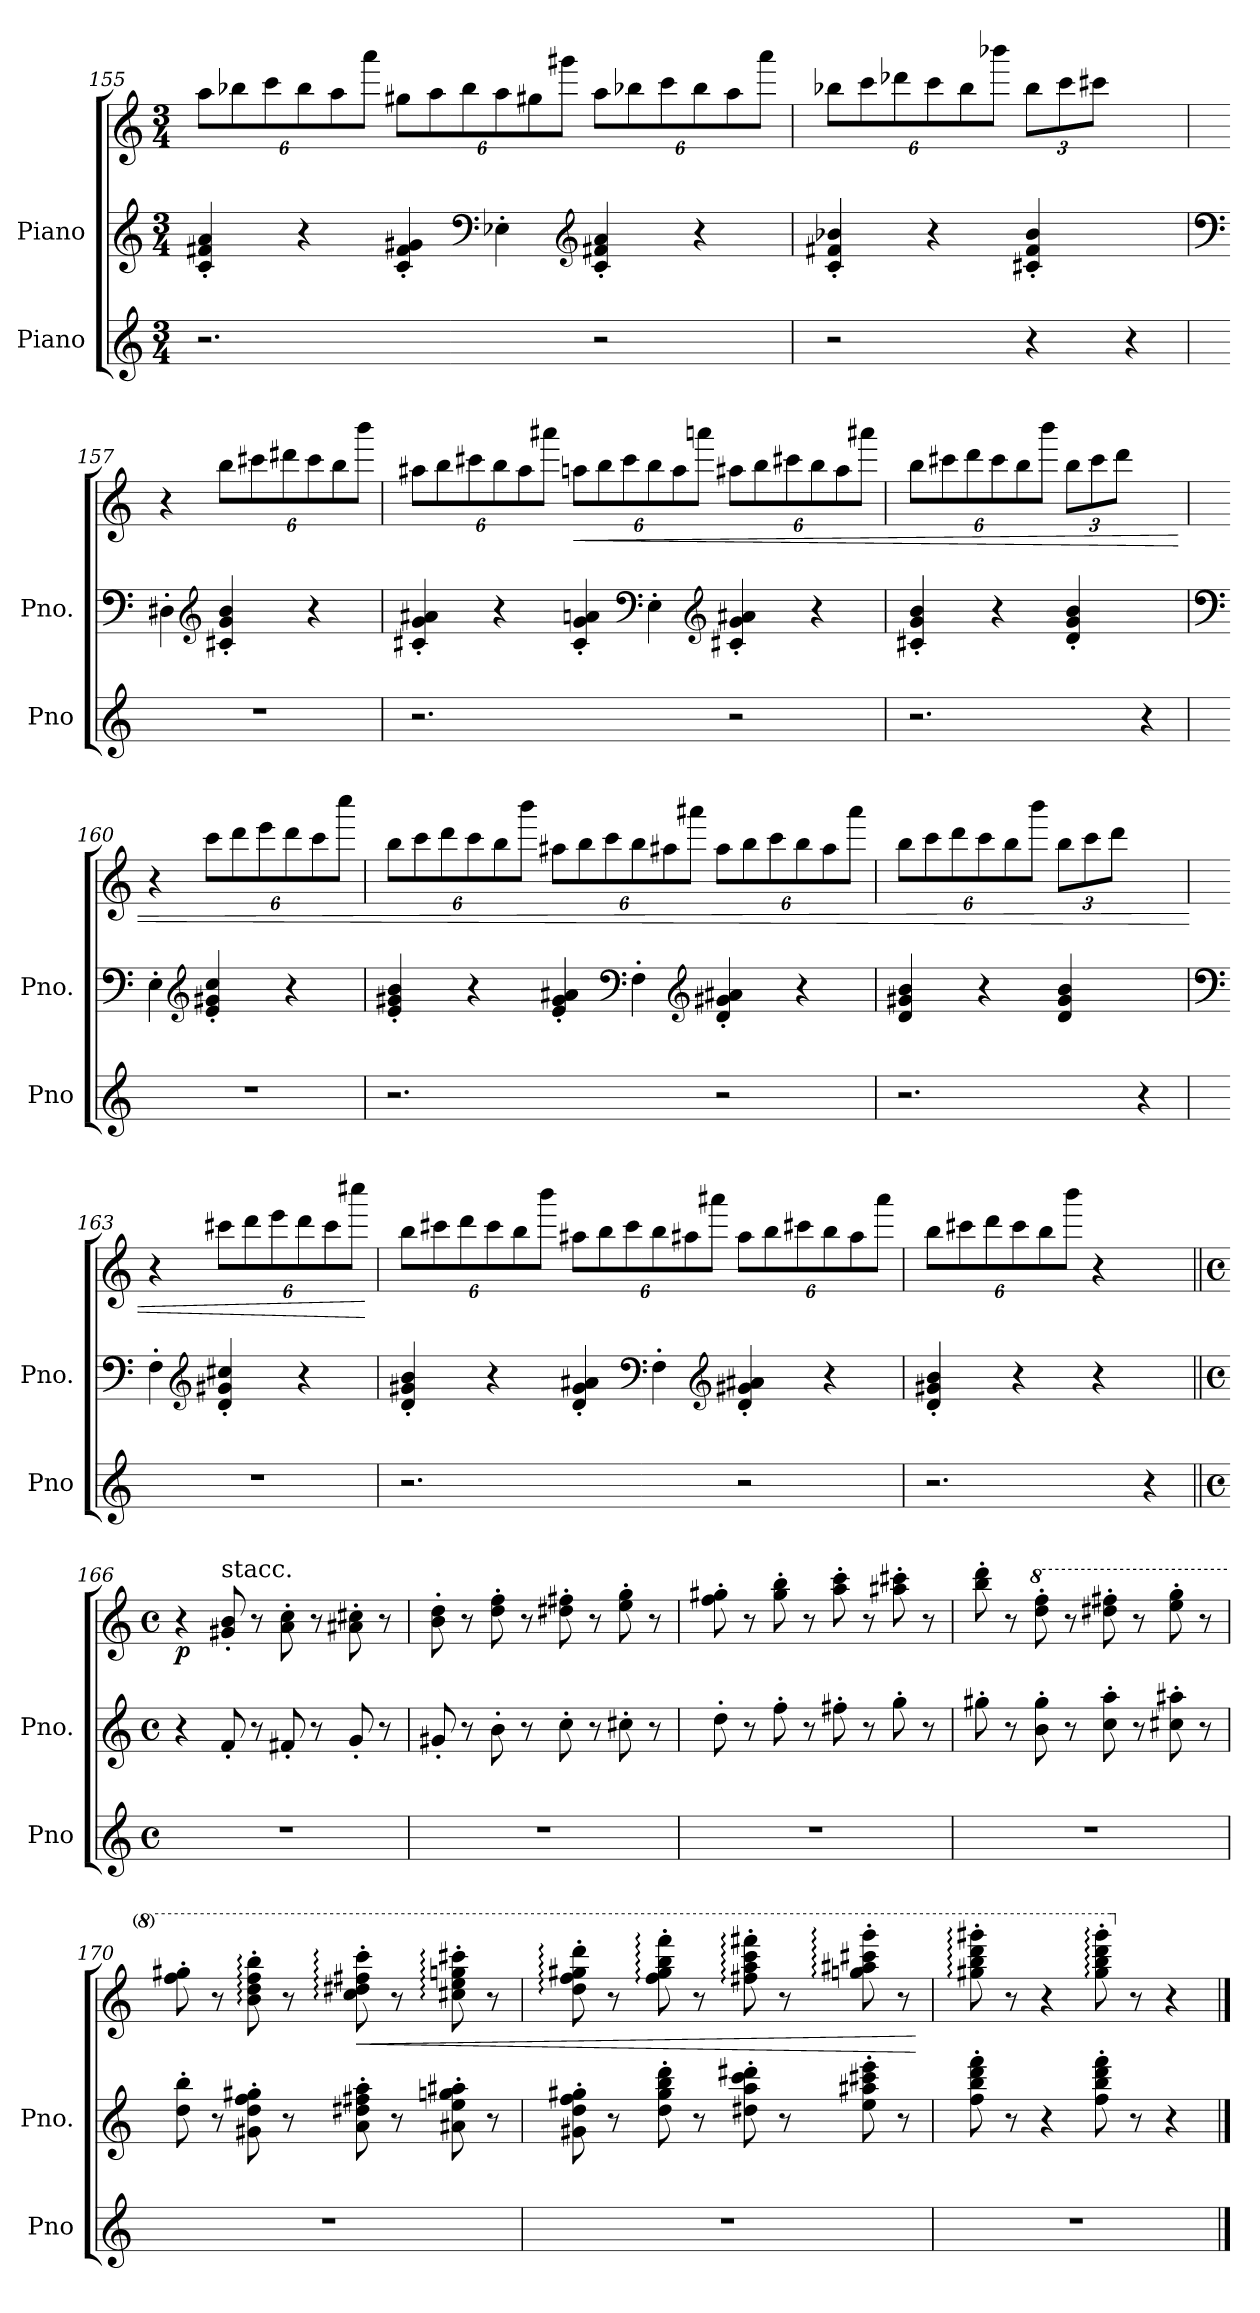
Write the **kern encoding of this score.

**kern	**kern	**kern	**dynam
*part2	*part1	*part1	*part1
*staff3	*staff2	*staff1	*staff1/2
*I"Piano	*I"Piano	*	*
*I'Pno	*I'Pno.	*	*
*clefG2	*clefG2	*clefG2	*
*k[]	*k[]	*k[]	*
*M3/4	*M3/4	*M3/4	*
*	*	*Xbrackettup	*
=155	=155	=155	=155
2.r	4c/' 4f#X/' 4a/'	12aa\L	.
.	.	12bb-X\	.
.	.	12ccc\	.
.	4r	12bb-\	.
.	.	12aa\	.
.	.	12aaa\J	.
.	4c/' 4f#/' 4g#X/'	12gg#X\L	.
.	.	12aa\	.
.	.	12bb-\	.
*	*clefF4	*	*
4ryy	4E-X'\	12aa\	.
.	.	12gg#X\	.
.	.	12ggg#X\J	.
*	*clefG2	*	*
2r	4c/' 4f#X/' 4a/'	12aa\L	.
.	.	12bb-X\	.
.	.	12ccc\	.
.	4r	12bb-\	.
.	.	12aa\	.
.	.	12aaa\J	.
=156	=156	=156	=156
2r	4c/' 4f#X/' 4b-X/'	12bb-X\L	.
.	.	12ccc\	.
.	.	12ddd-X\	.
.	4r	12ccc\	.
.	.	12bb-\	.
.	.	12bbb-X\J	.
4r	4c#X/' 4f#/' 4b-/'	12bb-\L	.
.	.	12ccc\	.
.	.	12ccc#X\J	.
4r	4ryy	4ryy	.
!!LO:LB:g=z
=157	=157	=157	=157
*	*clefF4	*	*
2.r	4D#X'\	4r	.
*	*clefG2	*	*
.	4c#X/' 4g/' 4b/'	12bb\L	.
.	.	12ccc#X\	.
.	.	12ddd#X\	.
.	4r	12ccc#\	.
.	.	12bb\	.
.	.	12bbb\J	.
=158	=158	=158	=158
2.r	4c#X/' 4g/' 4a#X/'	12aa#X\L	.
.	.	12bb\	.
.	.	12ccc#X\	.
.	4r	12bb\	.
.	.	12aa#\	.
.	.	12aaa#X\J	.
!	!	!	!LO:HP:b
.	4c#/' 4g/' 4an/'	12aan\L	<
.	.	12bb\	.
.	.	12ccc#\	.
*	*clefF4	*	*
4ryy	4E'\	12bb\	.
.	.	12aa\	.
.	.	12aaan\J	.
*	*clefG2	*	*
2r	4c#X/' 4g/' 4a#X/'	12aa#X\L	.
.	.	12bb\	.
.	.	12ccc#X\	.
.	4r	12bb\	.
.	.	12aa#\	.
.	.	12aaa#X\J	.
=159	=159	=159	=159
2.r	4c#X/' 4g/' 4b/'	12bb\L	.
.	.	12ccc#X\	.
.	.	12ddd\	.
.	4r	12ccc#\	.
.	.	12bb\	.
.	.	12bbb\J	.
.	4d/' 4g/' 4b/'	12bb\L	.
.	.	12ccc#\	.
.	.	12ddd\J	.
4r	4ryy	4ryy	.
!!LO:LB:g=z
=160	=160	=160	=160
*	*clefF4	*	*
2.r	4E'\	4r	.
*	*clefG2	*	*
.	4e/' 4g#X/' 4cc/'	12ccc\L	.
.	.	12ddd\	.
.	.	12eee\	.
.	4r	12ddd\	.
.	.	12ccc\	.
.	.	12cccc\J	.
=161	=161	=161	=161
2.r	4e/' 4g#X/' 4b/'	12bb\L	.
.	.	12ccc\	.
.	.	12ddd\	.
.	4r	12ccc\	.
.	.	12bb\	.
.	.	12bbb\J	.
.	4e/' 4g#/' 4a#X/'	12aa#X\L	.
.	.	12bb\	.
.	.	12ccc\	.
*	*clefF4	*	*
4ryy	4F'\	12bb\	.
.	.	12aa#X\	.
.	.	12aaa#X\J	.
*	*clefG2	*	*
2r	4d/' 4g#X/' 4a#X/'	12aa#\L	.
.	.	12bb\	.
.	.	12ccc\	.
.	4r	12bb\	.
.	.	12aa#\	.
.	.	12aaa#\J	.
=162	=162	=162	=162
2.r	4d/ 4g#X/ 4b/	12bb\L	.
.	.	12ccc\	.
.	.	12ddd\	.
.	4r	12ccc\	.
.	.	12bb\	.
.	.	12bbb\J	.
.	4d/ 4g#/ 4b/	12bb\L	.
.	.	12ccc\	.
.	.	12ddd\J	.
4r	4ryy	4ryy	.
!!LO:LB:g=z
=163	=163	=163	=163
*	*clefF4	*	*
2.r	4F'\	4r	.
*	*clefG2	*	*
.	4d/' 4g#X/' 4cc#X/'	12ccc#X\L	.
.	.	12ddd\	.
.	.	12eee\	.
.	4r	12ddd\	.
.	.	12ccc#\	.
.	.	12cccc#X\J	.
.	.	.	[
=164	=164	=164	=164
2.r	4d/' 4g#X/' 4b/'	12bb\L	.
.	.	12ccc#X\	.
.	.	12ddd\	.
.	4r	12ccc#\	.
.	.	12bb\	.
.	.	12bbb\J	.
.	4d/' 4g#/' 4a#X/'	12aa#X\L	.
.	.	12bb\	.
.	.	12ccc#\	.
*	*clefF4	*	*
4ryy	4F'\	12bb\	.
.	.	12aa#X\	.
.	.	12aaa#X\J	.
*	*clefG2	*	*
2r	4d/' 4g#X/' 4a#X/'	12aa#\L	.
.	.	12bb\	.
.	.	12ccc#X\	.
.	4r	12bb\	.
.	.	12aa#\	.
.	.	12aaa#\J	.
=165	=165	=165	=165
2.r	4d/' 4g#X/' 4b/'	12bb\L	.
.	.	12ccc#X\	.
.	.	12ddd\	.
.	4r	12ccc#\	.
.	.	12bb\	.
.	.	12bbb\J	.
.	4r	4r	.
4r	4ryy	4ryy	.
!!LO:LB:g=z
=166||	=166||	=166||	=166||
*M4/4	*M4/4	*M4/4	*
*met(c)	*met(c)	*met(c)	*
*	*	*MM300	*
!	!	!	!LO:DY:b
1r	4r	4r	p
!	!	!LO:TX:a:t=stacc.	!
.	8f'/	8g#X/' 8b/'	.
.	8r	8r	.
.	8f#X'/	8a\' 8cc\'	.
.	8r	8r	.
.	8g'/	8a#X\' 8cc#X\'	.
.	8r	8r	.
=167	=167	=167	=167
1r	8g#X'/	8b\' 8dd\'	.
.	8r	8r	.
.	8b'\	8dd\' 8ff\'	.
.	8r	8r	.
.	8cc'\	8dd#X\' 8ff#X\'	.
.	8r	8r	.
.	8cc#X'\	8ee\' 8gg\'	.
.	8r	8r	.
=168	=168	=168	=168
1r	8dd'\	8ff\' 8gg#X\'	.
.	8r	8r	.
.	8ff'\	8gg#\' 8bb\'	.
.	8r	8r	.
.	8ff#X'\	8aa\' 8ccc\'	.
.	8r	8r	.
.	8gg'\	8aa#X\' 8ccc#X\'	.
.	8r	8r	.
=169	=169	=169	=169
1r	8gg#X'\	8bb\' 8ddd\'	.
.	8r	8r	.
*	*	*8va	*
.	8b\' 8gg#\'	8ddd\' 8fff\'	.
.	8r	8r	.
.	8cc\' 8aa\'	8ddd#X\' 8fff#X\'	.
.	8r	8r	.
.	8cc#X\' 8aa#X\'	8eee\' 8ggg\'	.
.	8r	8r	.
!!LO:LB:g=z
=170	=170	=170	=170
1r	8dd\' 8bb\'	8fff\' 8ggg#X\'	.
.	8r	8r	.
.	8g#X\' 8dd\' 8ff\' 8gg#X\'	8bb\:' 8ddd\:' 8fff\:' 8bbb\:'	.
.	8r	8r	.
!	!	!	!LO:HP:b
.	8a\' 8dd#X\' 8ff#X\' 8aa\'	8ccc\:' 8ddd#X\:' 8fff#X\:' 8cccc\:'	<
.	8r	8r	.
.	8a#X\' 8ee\' 8ggn\' 8aa#X\'	8ccc#X\:' 8eee\:' 8gggn\:' 8cccc#X\:'	.
.	8r	8r	.
=171	=171	=171	=171
1r	8g#X\' 8dd\' 8ff\' 8gg#X\'	8ddd\:' 8fff\:' 8ggg#X\:' 8dddd\:'	.
.	8r	8r	.
.	8dd\' 8gg#\' 8bb\' 8ddd\'	8fff\:' 8ggg#\:' 8bbb\:' 8ffff\:'	.
.	8r	8r	.
.	8dd#X\' 8aa\' 8ccc\' 8ddd#X\'	8fff#X\:' 8aaa\:' 8cccc\:' 8ffff#X\:'	.
.	8r	8r	.
.	8ee\' 8aa#X\' 8ccc#X\' 8eee\'	8gggn\:' 8aaa#X\:' 8cccc#X\:' 8gggg\:'	.
.	8r	8r	.
.	.	.	[
=172	=172	=172	=172
*	*	*MM120	*
1r	8ff\' 8bb\' 8ddd\' 8fff\'	8ggg#X\:' 8bbb\:' 8dddd\:' 8gggg#X\:'	.
.	8r	8r	.
.	4r	4r	.
.	8ff\' 8bb\' 8ddd\' 8fff\'	8ggg#\:' 8bbb\:' 8dddd\:' 8gggg#\:'	.
*	*	*X8va	*
.	8r	8r	.
.	4r	4r	.
==	==	==	==
*-	*-	*-	*-
